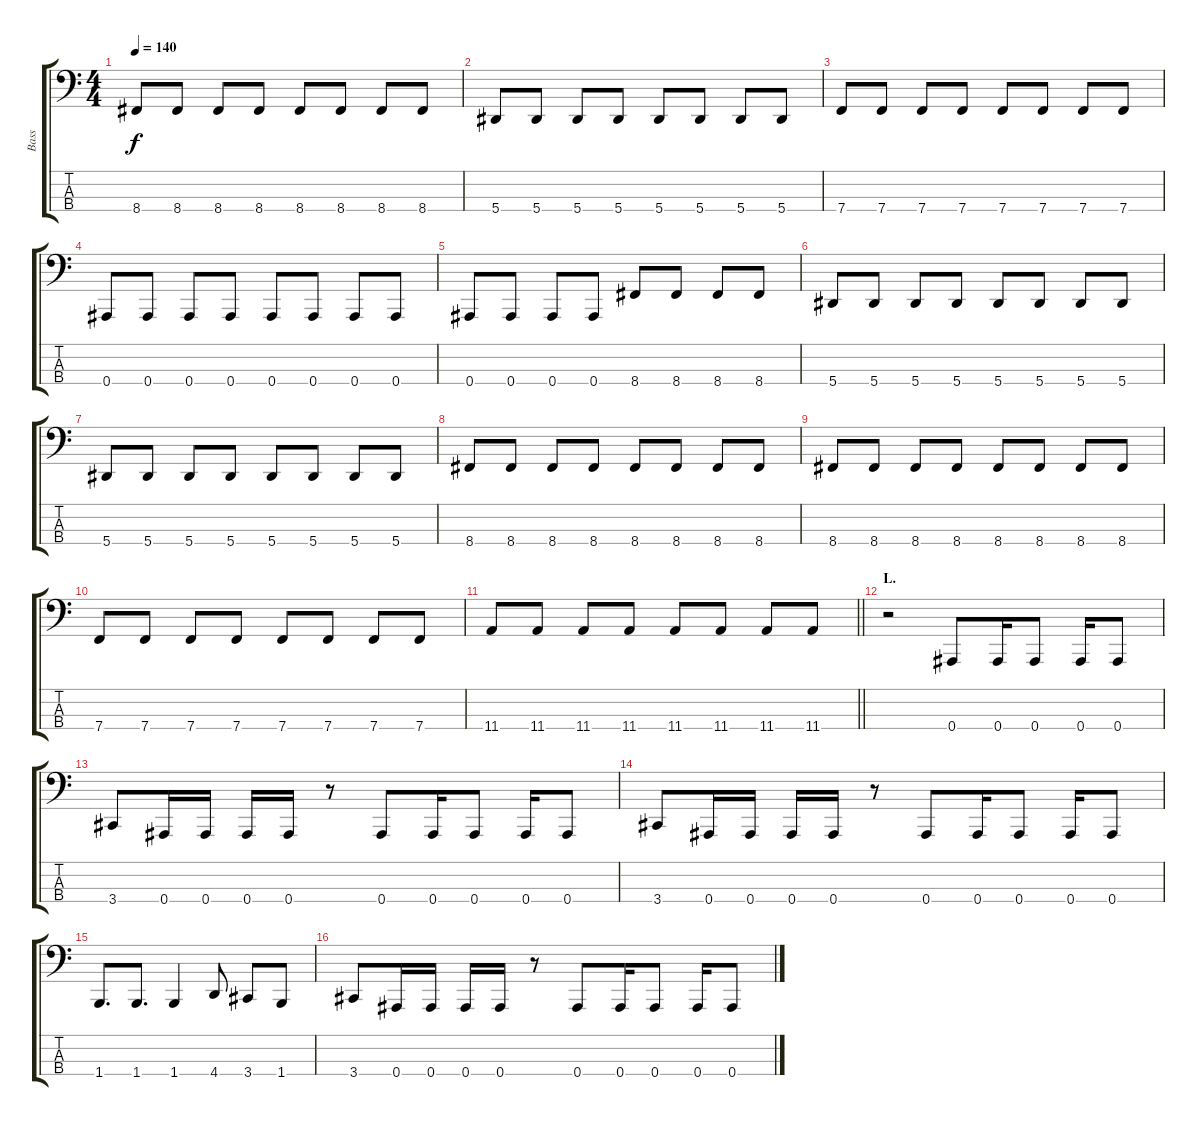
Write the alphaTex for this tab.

\track ("Bass" "Bass") {instrument electricbasspick}
\staff {score tabs}
\tuning (Eb2 Bb1 F1 Bb0) {hide}
\ts (4 4)
\tempo 140
\clef f4
\ks c
8.4.8{dy f} 8.4.8 8.4.8 8.4.8 8.4.8 8.4.8 8.4.8 8.4.8 |
5.4.8 5.4.8 5.4.8 5.4.8 5.4.8 5.4.8 5.4.8 5.4.8 |
7.4.8 7.4.8 7.4.8 7.4.8 7.4.8 7.4.8 7.4.8 7.4.8 |
0.4.8 0.4.8 0.4.8 0.4.8 0.4.8 0.4.8 0.4.8 0.4.8 |
0.4.8 0.4.8 0.4.8 0.4.8 8.4.8 8.4.8 8.4.8 8.4.8 |
5.4.8 5.4.8 5.4.8 5.4.8 5.4.8 5.4.8 5.4.8 5.4.8 |
5.4.8 5.4.8 5.4.8 5.4.8 5.4.8 5.4.8 5.4.8 5.4.8 |
8.4.8 8.4.8 8.4.8 8.4.8 8.4.8 8.4.8 8.4.8 8.4.8 |
8.4.8 8.4.8 8.4.8 8.4.8 8.4.8 8.4.8 8.4.8 8.4.8 |
7.4.8 7.4.8 7.4.8 7.4.8 7.4.8 7.4.8 7.4.8 7.4.8 |
\barLineRight lightlight
11.4.8 11.4.8 11.4.8 11.4.8 11.4.8 11.4.8 11.4.8 11.4.8 |
\section ("" "L.")
r.2 0.4.8 0.4.16 0.4.8 0.4.16 0.4.8 |
3.4.8 0.4.16 0.4.16 0.4.16 0.4.16 r.8 0.4.8 0.4.16 0.4.8 0.4.16 0.4.8 |
3.4.8 0.4.16 0.4.16 0.4.16 0.4.16 r.8 0.4.8 0.4.16 0.4.8 0.4.16 0.4.8 |
1.4.8{d} 1.4.8{d} 1.4.4 4.4.8 3.4.8 1.4.8 |
3.4.8 0.4.16 0.4.16 0.4.16 0.4.16 r.8 0.4.8 0.4.16 0.4.8 0.4.16 0.4.8
